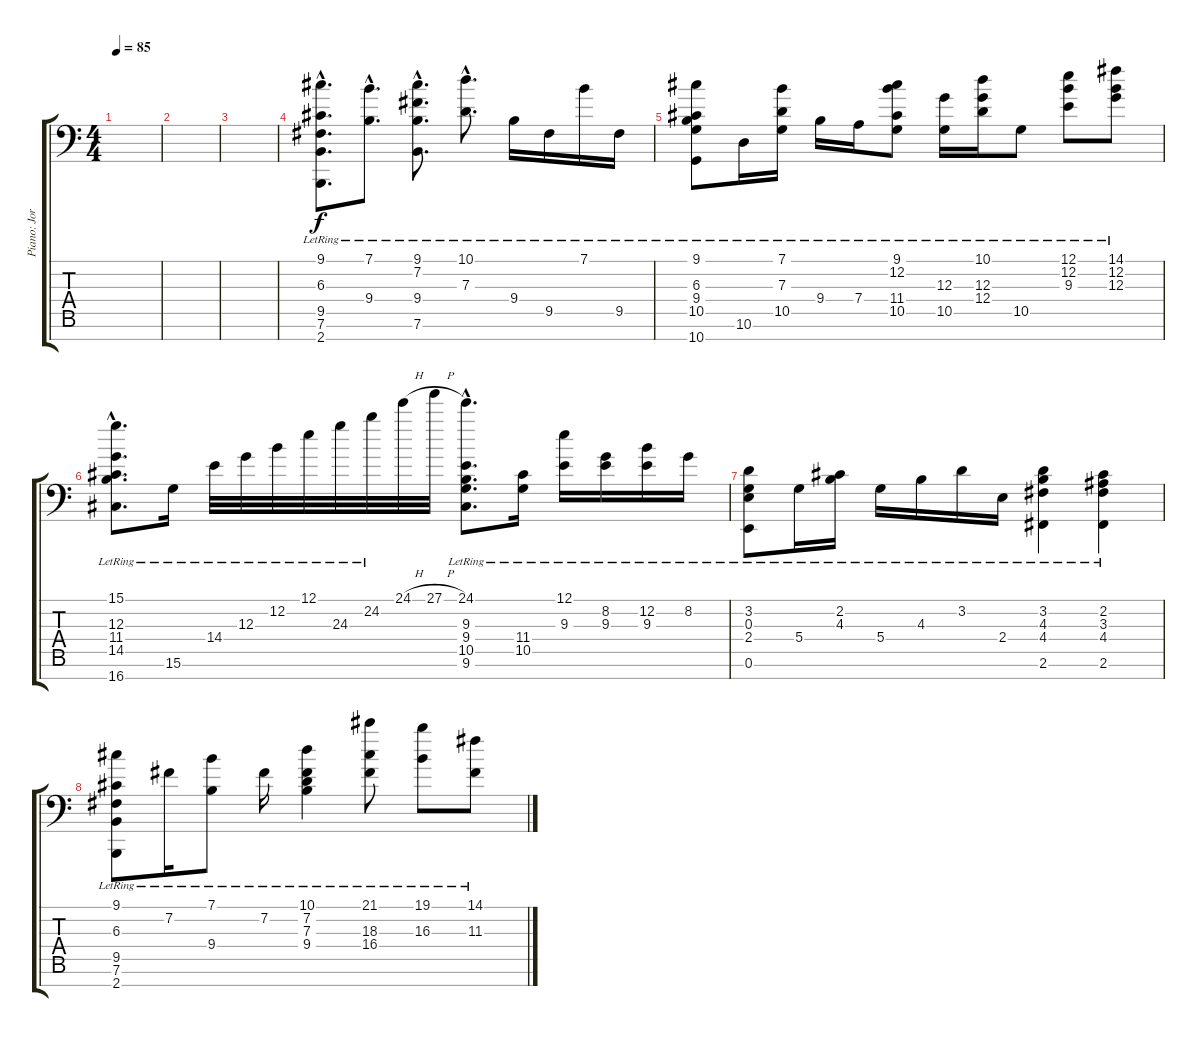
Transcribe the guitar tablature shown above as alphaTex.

\track ("Piano: Jordan Rudess" "Piano: Jor") {instrument acousticgrandpiano}
\staff {score tabs}
\tuning (E4 B3 G3 D3 A2 E2 A1) {hide}
\ts (4 4)
\tempo 85
\clef f4
\ks c
|
|
|
(9.1{hac lr} 6.3{hac lr} 9.5{hac lr} 7.6{hac lr} 2.7{hac lr}).8{d} (7.1{hac lr} 9.4{hac lr}).8{d} (9.1{hac lr} 7.2{hac lr} 9.4{hac lr} 7.6{hac lr}).8{d} (10.1{hac lr} 7.3{hac lr}).8{d} 9.4{lr}.16 9.5{lr}.16 7.1{lr}.16 9.5{lr}.16 |
(9.1{lr} 6.3{lr} 9.4{lr} 10.5{lr} 10.7{lr}).8 10.6{lr}.16 (7.1{lr} 7.3{lr} 10.5{lr}).16 9.4{lr}.16 7.4{lr}.16 (9.1{lr} 12.2{lr} 11.4{lr} 10.5{lr}).8 (12.3{lr} 10.5{lr}).16 (10.1{lr} 12.3{lr} 12.4{lr}).16 10.5{lr}.8 (12.1{lr} 12.2{lr} 9.3{lr}).8 (14.1{lr} 12.2{lr} 12.3{lr}).8 |
(15.1{hac lr} 12.3{hac lr} 11.4{hac lr} 14.5{hac lr} 16.7{hac lr}).8{d} 15.6{lr}.16 14.4{lr}.32 12.3{lr}.32 12.2{lr}.32 12.1{lr}.32 24.3{lr}.32 24.2{lr}.32 24.1{h}.32 27.1{h}.32 (24.1{hac lr} 9.3{hac lr} 9.4{hac lr} 10.5{hac lr} 9.6{hac lr}).8{d} (11.4{lr} 10.5{lr}).16 (12.1{lr} 9.3{lr}).16 (8.2{lr} 9.3{lr}).16 (12.2{lr} 9.3{lr}).16 8.2{lr}.16 |
(3.2{lr} 0.3{lr} 2.4{lr} 0.6{lr}).8 5.4{lr}.16 (2.2{lr} 4.3{lr}).16 5.4{lr}.16 4.3{lr}.16 3.2{lr}.16 2.4{lr}.16 (3.2{lr} 4.3{lr} 4.4{lr} 2.6{lr}).4 (2.2{lr} 3.3{lr} 4.4{lr} 2.6{lr}).4 |
(9.1{lr} 6.3{lr} 9.5{lr} 7.6{lr} 2.7{lr}).8 7.2{lr}.16 (7.1{lr} 9.4{lr}).8 7.2{lr}.16 (10.1{lr} 7.2{lr} 7.3{lr} 9.4{lr}).4 (21.1{lr} 18.3{lr} 16.4{lr}).8 (19.1{lr} 16.3{lr}).8 (14.1{lr} 11.3{lr}).8
